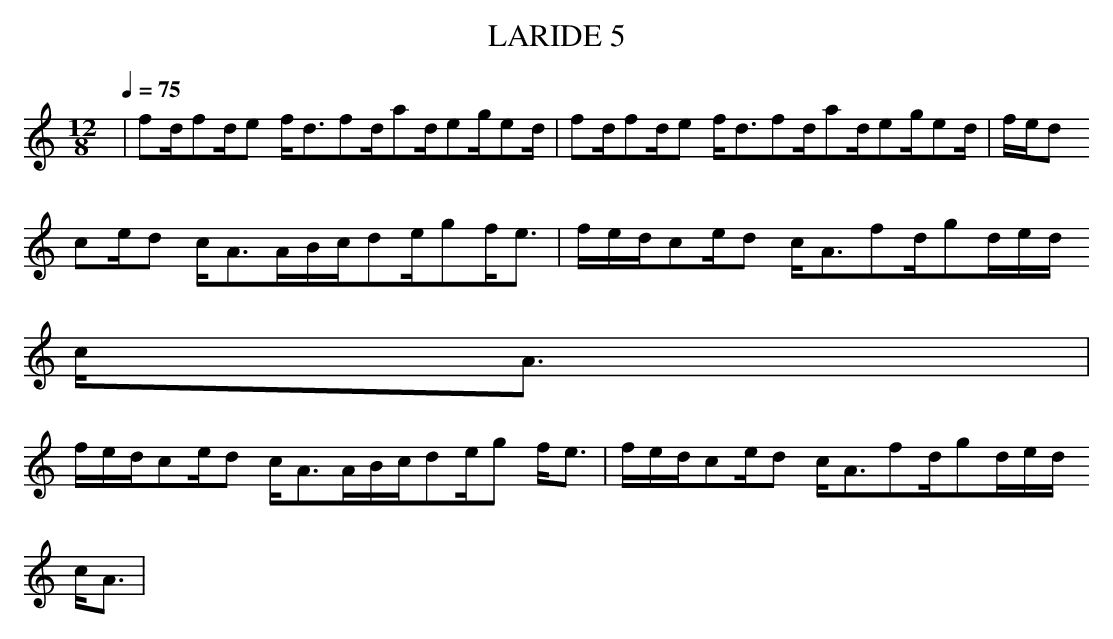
X:1
T:LARIDE 5
M:12/8
L:1/8
Q:1/4=75
K:C
|fd/2fd/2e f<dfd/2ad/2eg/2ed/2|fd/2fd/2e f/2d3/2fd/2ad/2eg/2ed/2|f/2e/2d
/2ce/2d c/2A3/2A/2B/2c/2de/2gf/2e3/2|f/2e/2d/2ce/2d c/2A3/2fd/2gd/2e/2d/
2c/2A3/2|
f/2e/2d/2ce/2d c<AA/2B/2c/2de/2g f<e|f/2e/2d/2ce/2d c/2A3/2fd/2gd/2e/2d/
2c/2A3/2|
